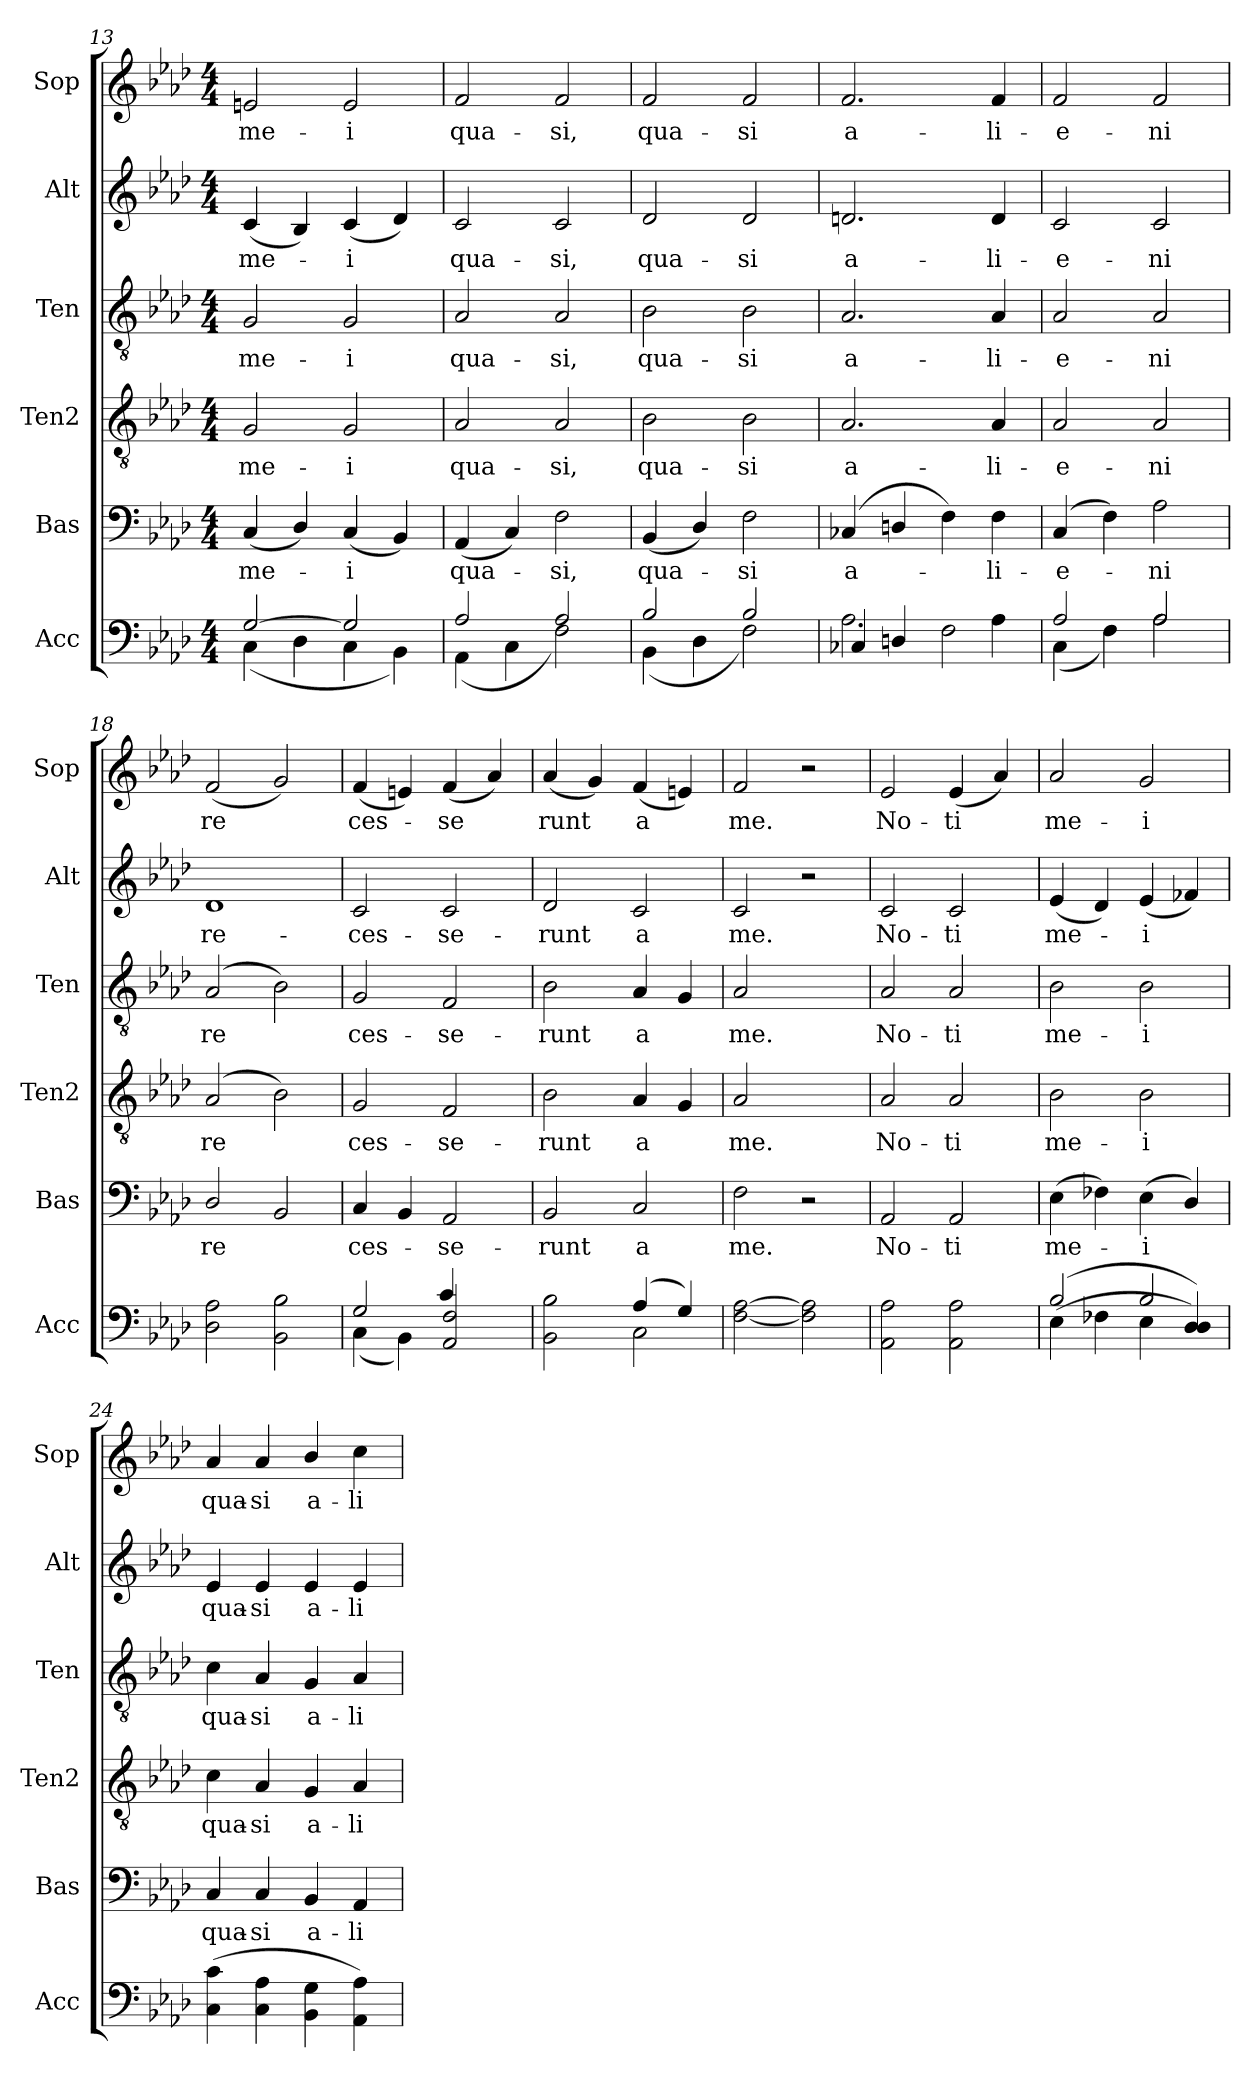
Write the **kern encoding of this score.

**kern	**kern	**text	**kern	**text	**kern	**text	**kern	**text	**kern	**text
*part6	*part5	*part5	*part4	*part4	*part3	*part3	*part2	*part2	*part1	*part1
*staff6	*staff5	*staff5	*staff4	*staff4	*staff3	*staff3	*staff2	*staff2	*staff1	*staff1
*I"Acc	*I"Bas	*	*I"Ten2	*	*I"Ten	*	*I"Alt	*	*I"Sop	*
*I'Acc	*I'Bas	*	*I'Ten2	*	*I'Ten	*	*I'Alt	*	*I'Sop	*
*clefF4	*clefF4	*	*clefGv2	*	*clefGv2	*	*clefG2	*	*clefG2	*
*k[b-e-a-d-]	*k[b-e-a-d-]	*	*k[b-e-a-d-]	*	*k[b-e-a-d-]	*	*k[b-e-a-d-]	*	*k[b-e-a-d-]	*
*A-:	*A-:	*	*A-:	*	*A-:	*	*A-:	*	*A-:	*
*M4/4	*M4/4	*	*M4/4	*	*M4/4	*	*M4/4	*	*M4/4	*
=13	=13	=13	=13	=13	=13	=13	=13	=13	=13	=13
*^	*	*	*	*	*	*	*	*	*	*
!	!	!	!LO:LY:b:cj	!	!LO:LY:b:cj	!	!LO:LY:b:cj	!	!LO:LY:b:cj	!	!LO:LY:b:cj
[>2G/	(<4C\	(<4C/	me-	2G/	me-	2G/	me-	(<4c/	me-	2en/	me-
!	!	!	!LO:LY:b:cj	!	!	!	!	!	!LO:LY:b:cj	!	!
.	4D-\	4D-/)	.	.	.	.	.	4B-/)	.	.	.
!	!	!	!LO:LY:b:cj	!	!LO:LY:b:cj	!	!LO:LY:b:cj	!	!LO:LY:b:cj	!	!LO:LY:b:cj
2G/]	4C\	(<4C/	i	2G/	i	2G/	i	(<4c/	i	2e/	i
!	!	!	!LO:LY:b:cj	!	!	!	!	!	!LO:LY:b:cj	!	!
.	4BB-\)	4BB-/)	.	.	.	.	.	4d-/)	.	.	.
=14	=14	=14	=14	=14	=14	=14	=14	=14	=14	=14	=14
!	!	!	!LO:LY:b:cj	!	!LO:LY:b:cj	!	!LO:LY:b:cj	!	!LO:LY:b:cj	!	!LO:LY:b:cj
2A-/	(<4AA-\	(<4AA-/	qua-	2A-/	qua-	2A-/	qua-	2c/	qua-	2f/	qua-
!	!	!	!LO:LY:b:cj	!	!	!	!	!	!	!	!
.	4C\	4C/)	.	.	.	.	.	.	.	.	.
!	!	!	!LO:LY:b:cj	!	!LO:LY:b:cj	!	!LO:LY:b:cj	!	!LO:LY:b:cj	!	!LO:LY:b:cj
2A-/	2F\)	2F\	si,	2A-/	si,	2A-/	si,	2c/	si,	2f/	si,
=15	=15	=15	=15	=15	=15	=15	=15	=15	=15	=15	=15
!	!	!	!LO:LY:b:cj	!	!LO:LY:b:cj	!	!LO:LY:b:cj	!	!LO:LY:b:cj	!	!LO:LY:b:cj
2B-/	(<4BB-\	(<4BB-/	qua-	2B-\	qua-	2B-\	qua-	2d-/	qua-	2f/	qua-
!	!	!	!LO:LY:b:cj	!	!	!	!	!	!	!	!
.	4D-\	4D-/)	.	.	.	.	.	.	.	.	.
!	!	!	!LO:LY:b:cj	!	!LO:LY:b:cj	!	!LO:LY:b:cj	!	!LO:LY:b:cj	!	!LO:LY:b:cj
2B-/	2F\)	2F\	si	2B-\	si	2B-\	si	2d-/	si	2f/	si
!!LO:PB:g=z
=16	=16	=16	=16	=16	=16	=16	=16	=16	=16	=16	=16
!	!	!	!LO:LY:b:cj	!	!LO:LY:b:cj	!	!LO:LY:b:cj	!	!LO:LY:b:cj	!	!LO:LY:b:cj
2.A-\	4C-X/	(>4C-X/	a-	2.A-/	a-	2.A-/	a-	2.dn/	a-	2.f/	a-
!	!	!	!LO:LY:b:cj	!	!	!	!	!	!	!	!
.	4Dn/	4Dn/	.	.	.	.	.	.	.	.	.
!	!	!	!LO:LY:b:cj	!	!	!	!	!	!	!	!
.	2F\	4F\)	.	.	.	.	.	.	.	.	.
!	!	!	!LO:LY:b:cj	!	!LO:LY:b:cj	!	!LO:LY:b:cj	!	!LO:LY:b:cj	!	!LO:LY:b:cj
4A-\	.	4F\	li-	4A-/	li-	4A-/	li-	4d/	li-	4f/	li-
=17	=17	=17	=17	=17	=17	=17	=17	=17	=17	=17	=17
!	!	!	!LO:LY:b:cj	!	!LO:LY:b:cj	!	!LO:LY:b:cj	!	!LO:LY:b:cj	!	!LO:LY:b:cj
2A-/	(<4C\	(<4C/	e-	2A-/	e-	2A-/	e-	2c/	e-	2f/	e-
!	!	!	!LO:LY:b:cj	!	!	!	!	!	!	!	!
.	4F\)	4F\)	.	.	.	.	.	.	.	.	.
!	!	!	!LO:LY:b:cj	!	!LO:LY:b:cj	!	!LO:LY:b:cj	!	!LO:LY:b:cj	!	!LO:LY:b:cj
2A-/	2A-\	2A-\	ni	2A-/	ni	2A-/	ni	2c/	ni	2f/	ni
=18	=18	=18	=18	=18	=18	=18	=18	=18	=18	=18	=18
!	!	!	!LO:LY:b:cj	!	!LO:LY:b:cj	!	!LO:LY:b:cj	!	!LO:LY:b:cj	!	!LO:LY:b:cj
*v	*v	*	*	*	*	*	*	*	*	*	*
2A-\ 2D-\	2D-/	re-	(<2A-/	re-	(<2A-/	re-	1d-	re-	(<2f/	re-
!	!	!LO:LY:b:cj	!	!LO:LY:b:cj	!	!LO:LY:b:cj	!	!	!	!LO:LY:b:cj
2B-\ 2BB-\	2BB-/	--	2B-\)	--	2B-\)	--	.	.	2g/)	--
=19	=19	=19	=19	=19	=19	=19	=19	=19	=19	=19
*^	*	*	*	*	*	*	*	*	*	*
!	!	!	!LO:LY:b:cj	!	!LO:LY:b:cj	!	!LO:LY:b:cj	!	!LO:LY:b:cj	!	!LO:LY:b:cj
2G/	(<4C\	4C/	ces-	2G/	ces-	2G/	ces-	2c/	ces-	(<4f/	ces-
!	!	!	!LO:LY:b:cj	!	!	!	!	!	!	!	!LO:LY:b:cj
.	4BB-\)	4BB-/	.	.	.	.	.	.	.	4en/)	.
!	!	!	!LO:LY:b:cj	!	!LO:LY:b:cj	!	!LO:LY:b:cj	!	!LO:LY:b:cj	!	!LO:LY:b:cj
(>2F/ 2AA-/	4c/)	2AA-/	se-	2F/	se-	2F/	se-	2c/	se-	(<4f/	se-
!	!	!	!	!	!	!	!	!	!	!	!LO:LY:b:cj
.	4ryy	.	.	.	.	.	.	.	.	4a-/)	--
!!LO:LB:g=z
=20	=20	=20	=20	=20	=20	=20	=20	=20	=20	=20	=20
!	!	!	!LO:LY:b:cj	!	!LO:LY:b:cj	!	!LO:LY:b:cj	!	!LO:LY:b:cj	!	!LO:LY:b:cj
2ryy	2B-\ 2BB-\	2BB-/	runt	2B-\	runt	2B-\	runt	2d-/	runt	(<4a-/	runt
!	!	!	!	!	!	!	!	!	!	!	!LO:LY:b:cj
.	.	.	.	.	.	.	.	.	.	4g/)	.
!	!	!	!LO:LY:b:cj	!	!LO:LY:b:cj	!	!LO:LY:b:cj	!	!LO:LY:b:cj	!	!LO:LY:b:cj
(>4A-/	2C\	2C/	a	4A-/	a	4A-/	a	2c/	a	(<4f/	a
!	!	!	!	!	!LO:LY:b:cj	!	!LO:LY:b:cj	!	!	!	!LO:LY:b:cj
4G/)	.	.	.	4G/	.	4G/	.	.	.	4en/)	.
*v	*v	*	*	*	*	*	*	*	*	*	*
=21	=21	=21	=21	=21	=21	=21	=21	=21	=21	=21
!	!	!LO:LY:b:cj	!	!LO:LY:b:cj	!	!LO:LY:b:cj	!	!LO:LY:b:cj	!	!LO:LY:b:cj
[>2A-\ [<2F\	2F\	me.	2A-/	me.	2A-/	me.	2c/	me.	2f/	me.
2A-\] 2F\]	2r	.	2ryy	.	2ryy	.	2r	.	2r	.
=22	=22	=22	=22	=22	=22	=22	=22	=22	=22	=22
!	!	!LO:LY:b:cj	!	!LO:LY:b:cj	!	!LO:LY:b:cj	!	!LO:LY:b:cj	!	!LO:LY:b:cj
2A-\ 2AA-\	2AA-/	No-	2A-/	No-	2A-/	No-	2c/	No-	2e-/	No-
!	!	!LO:LY:b:cj	!	!LO:LY:b:cj	!	!LO:LY:b:cj	!	!LO:LY:b:cj	!	!LO:LY:b:cj
2AA-\ 2A-\	2AA-/	ti	2A-/	ti	2A-/	ti	2c/	ti	(<4e-/	ti
!	!	!	!	!	!	!	!	!	!	!LO:LY:b:cj
.	.	.	.	.	.	.	.	.	4a-/)	.
!!LO:PB:g=z
=23	=23	=23	=23	=23	=23	=23	=23	=23	=23	=23
*^	*	*	*	*	*	*	*	*	*	*
!	!	!	!LO:LY:b:cj	!	!LO:LY:b:cj	!	!LO:LY:b:cj	!	!LO:LY:b:cj	!	!LO:LY:b:cj
(>2B-/	(<4E-\	(>4E-\	me-	2B-\	me-	2B-\	me-	(<4e-/	me-	2a-/	me-
!	!	!	!LO:LY:b:cj	!	!	!	!	!	!LO:LY:b:cj	!	!
.	4F-X\	4F-X\)	.	.	.	.	.	4d-/)	.	.	.
!	!	!	!LO:LY:b:cj	!	!LO:LY:b:cj	!	!LO:LY:b:cj	!	!LO:LY:b:cj	!	!LO:LY:b:cj
2B-/	4E-\	(>4E-\	i	2B-\	i	2B-\	i	(<4e-/	i	2g/	i
!	!	!	!LO:LY:b:cj	!	!	!	!	!	!LO:LY:b:cj	!	!
.	4D-/ 4D-/))	4D-/)	.	.	.	.	.	4f-X/)	.	.	.
=24	=24	=24	=24	=24	=24	=24	=24	=24	=24	=24	=24
!	!	!	!LO:LY:b:cj	!	!LO:LY:b:cj	!	!LO:LY:b:cj	!	!LO:LY:b:cj	!	!LO:LY:b:cj
*v	*v	*	*	*	*	*	*	*	*	*	*
(>4c\ 4C\	4C/	qua-	4c\	qua-	4c\	qua-	4e-/	qua-	4a-/	qua-
!	!	!LO:LY:b:cj	!	!LO:LY:b:cj	!	!LO:LY:b:cj	!	!LO:LY:b:cj	!	!LO:LY:b:cj
4A-\ 4C\	4C/	si	4A-/	si	4A-/	si	4e-/	si	4a-/	si
!	!	!LO:LY:b:cj	!	!LO:LY:b:cj	!	!LO:LY:b:cj	!	!LO:LY:b:cj	!	!LO:LY:b:cj
4BB-\ 4G\	4BB-/	a-	4G/	a-	4G/	a-	4e-/	a-	4b-/	a-
!	!	!LO:LY:b:cj	!	!LO:LY:b:cj	!	!LO:LY:b:cj	!	!LO:LY:b:cj	!	!LO:LY:b:cj
4A-\ 4AA-\)	4AA-/	li-	4A-/	li-	4A-/	li-	4e-/	li-	4cc\	li-
=	=	=	=	=	=	=	=	=	=	=
*-	*-	*-	*-	*-	*-	*-	*-	*-	*-	*-
